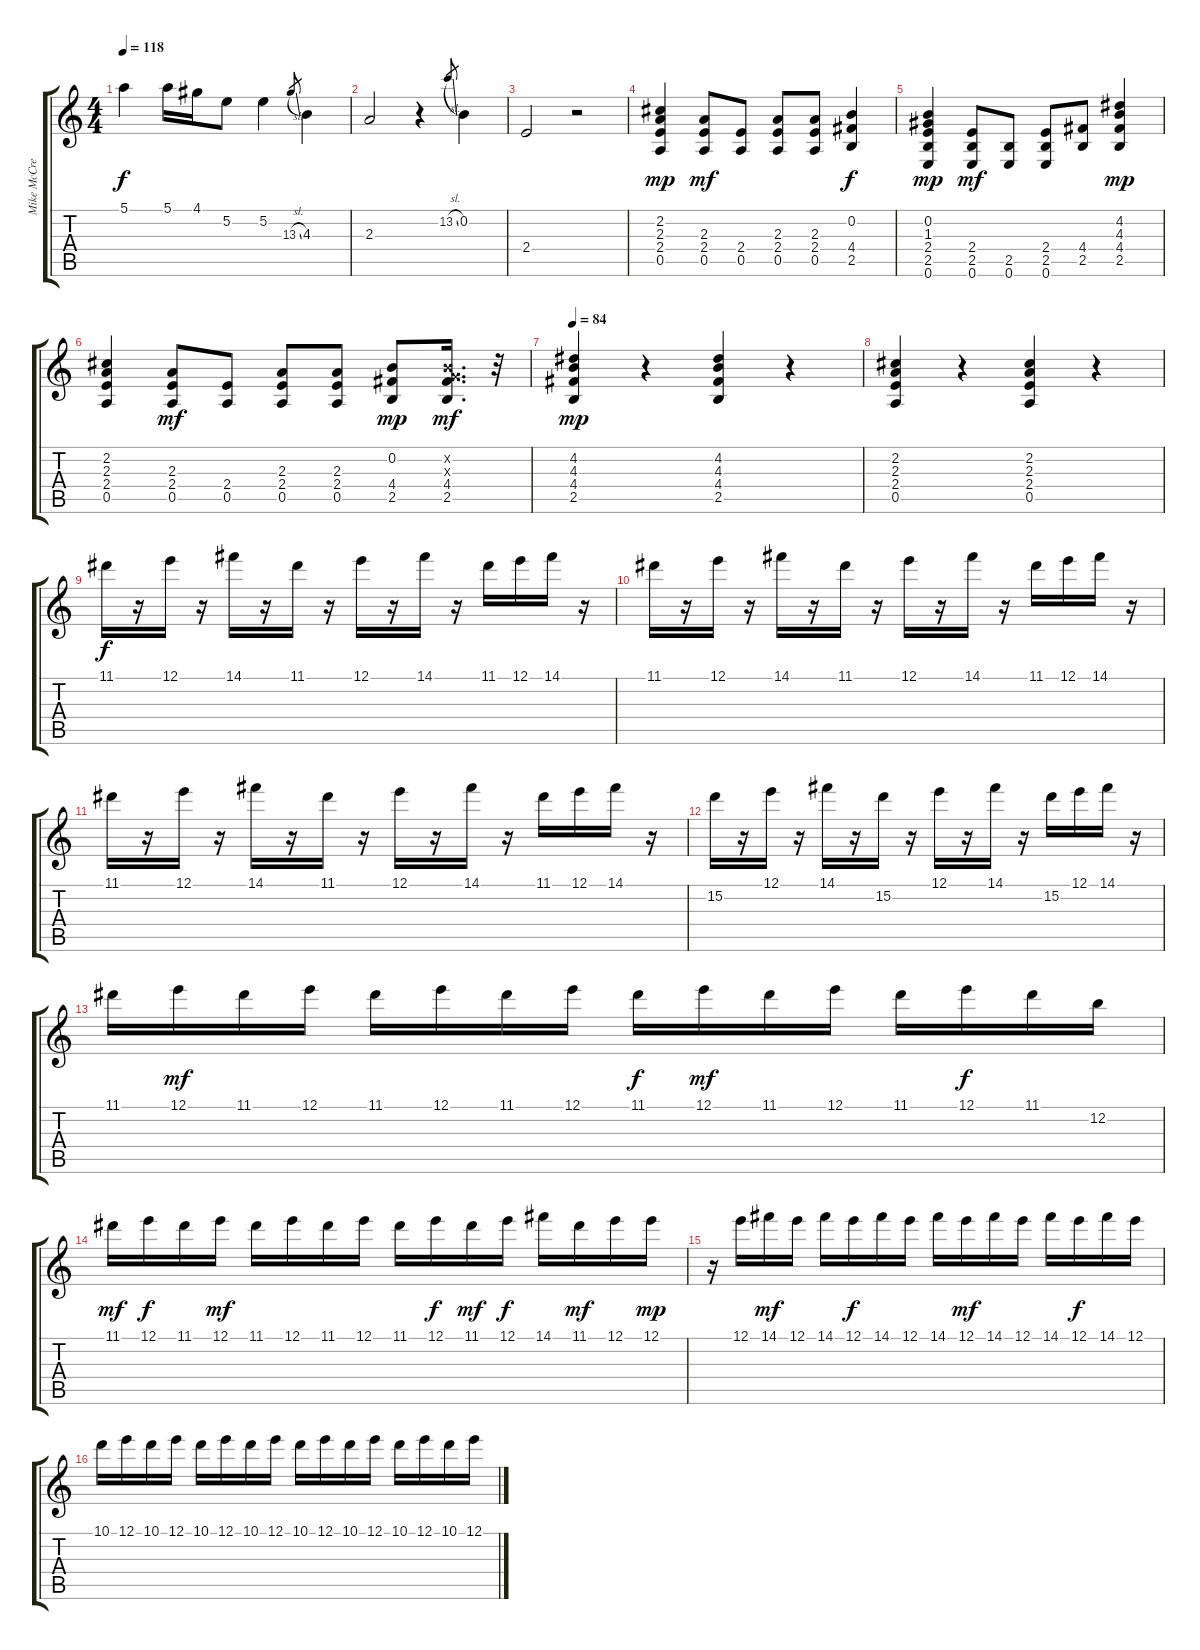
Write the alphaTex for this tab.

\track ("Mike McCready" "Mike McCre") {instrument distortionguitar}
\staff {score tabs}
\tuning (E4 B3 G3 D3 A2 E2) {hide}
\ts (4 4)
\tempo 118
\clef g2
\ks c
5.1.4{dy f} 5.1.16 4.1.16 5.2.8 5.2.4 13.3{sl}.8{gr} 4.3.4 |
2.3.2 r.4 13.2{sl}.8{gr} 0.2.4 |
2.4.2 r.2 |
(2.2 2.3 2.4 0.5).4{dy mp} (2.3 2.4 0.5).8{dy mf} (2.4 0.5).8 (2.3 2.4 0.5).8 (2.3 2.4 0.5).8 (0.2 4.4 2.5).4{dy f} |
(0.2 1.3 2.4 2.5 0.6).4{dy mp} (2.4 2.5 0.6).8{dy mf} (2.5 0.6).8 (2.4 2.5 0.6).8 (4.4 2.5).8 (4.2 4.3 4.4 2.5).4{dy mp} |
(2.2 2.3 2.4 0.5).4 (2.3 2.4 0.5).8{dy mf} (2.4 0.5).8 (2.3 2.4 0.5).8 (2.3 2.4 0.5).8 (0.2 4.4 2.5).8{dy mp} (0.2{x} 0.3{x} 4.4 2.5).16{d dy mf} r.32 |
\tempo 84
(4.2 4.3 4.4 2.5).4{dy mp} r.4 (4.2 4.3 4.4 2.5).4 r.4 |
(2.2 2.3 2.4 0.5).4 r.4 (2.2 2.3 2.4 0.5).4 r.4 |
11.1.16{dy f} r.16 12.1.16 r.16 14.1.16 r.16 11.1.16 r.16 12.1.16 r.16 14.1.16 r.16 11.1.16 12.1.16 14.1.16 r.16 |
11.1.16 r.16 12.1.16 r.16 14.1.16 r.16 11.1.16 r.16 12.1.16 r.16 14.1.16 r.16 11.1.16 12.1.16 14.1.16 r.16 |
11.1.16 r.16 12.1.16 r.16 14.1.16 r.16 11.1.16 r.16 12.1.16 r.16 14.1.16 r.16 11.1.16 12.1.16 14.1.16 r.16 |
15.2.16 r.16 12.1.16 r.16 14.1.16 r.16 15.2.16 r.16 12.1.16 r.16 14.1.16 r.16 15.2.16 12.1.16 14.1.16 r.16 |
11.1.16 12.1.16{dy mf} 11.1.16 12.1.16 11.1.16 12.1.16 11.1.16 12.1.16 11.1.16{dy f} 12.1.16{dy mf} 11.1.16 12.1.16 11.1.16 12.1.16{dy f} 11.1.16 12.2.16 |
11.1.16{dy mf} 12.1.16{dy f} 11.1.16 12.1.16{dy mf} 11.1.16 12.1.16 11.1.16 12.1.16 11.1.16 12.1.16{dy f} 11.1.16{dy mf} 12.1.16{dy f} 14.1.16 11.1.16{dy mf} 12.1.16 12.1.16{dy mp} |
r.16 12.1.16 14.1.16{dy mf} 12.1.16 14.1.16 12.1.16{dy f} 14.1.16 12.1.16 14.1.16 12.1.16{dy mf} 14.1.16 12.1.16 14.1.16 12.1.16{dy f} 14.1.16 12.1.16 |
10.1.16 12.1.16 10.1.16 12.1.16 10.1.16 12.1.16 10.1.16 12.1.16 10.1.16 12.1.16 10.1.16 12.1.16 10.1.16 12.1.16 10.1.16 12.1.16
